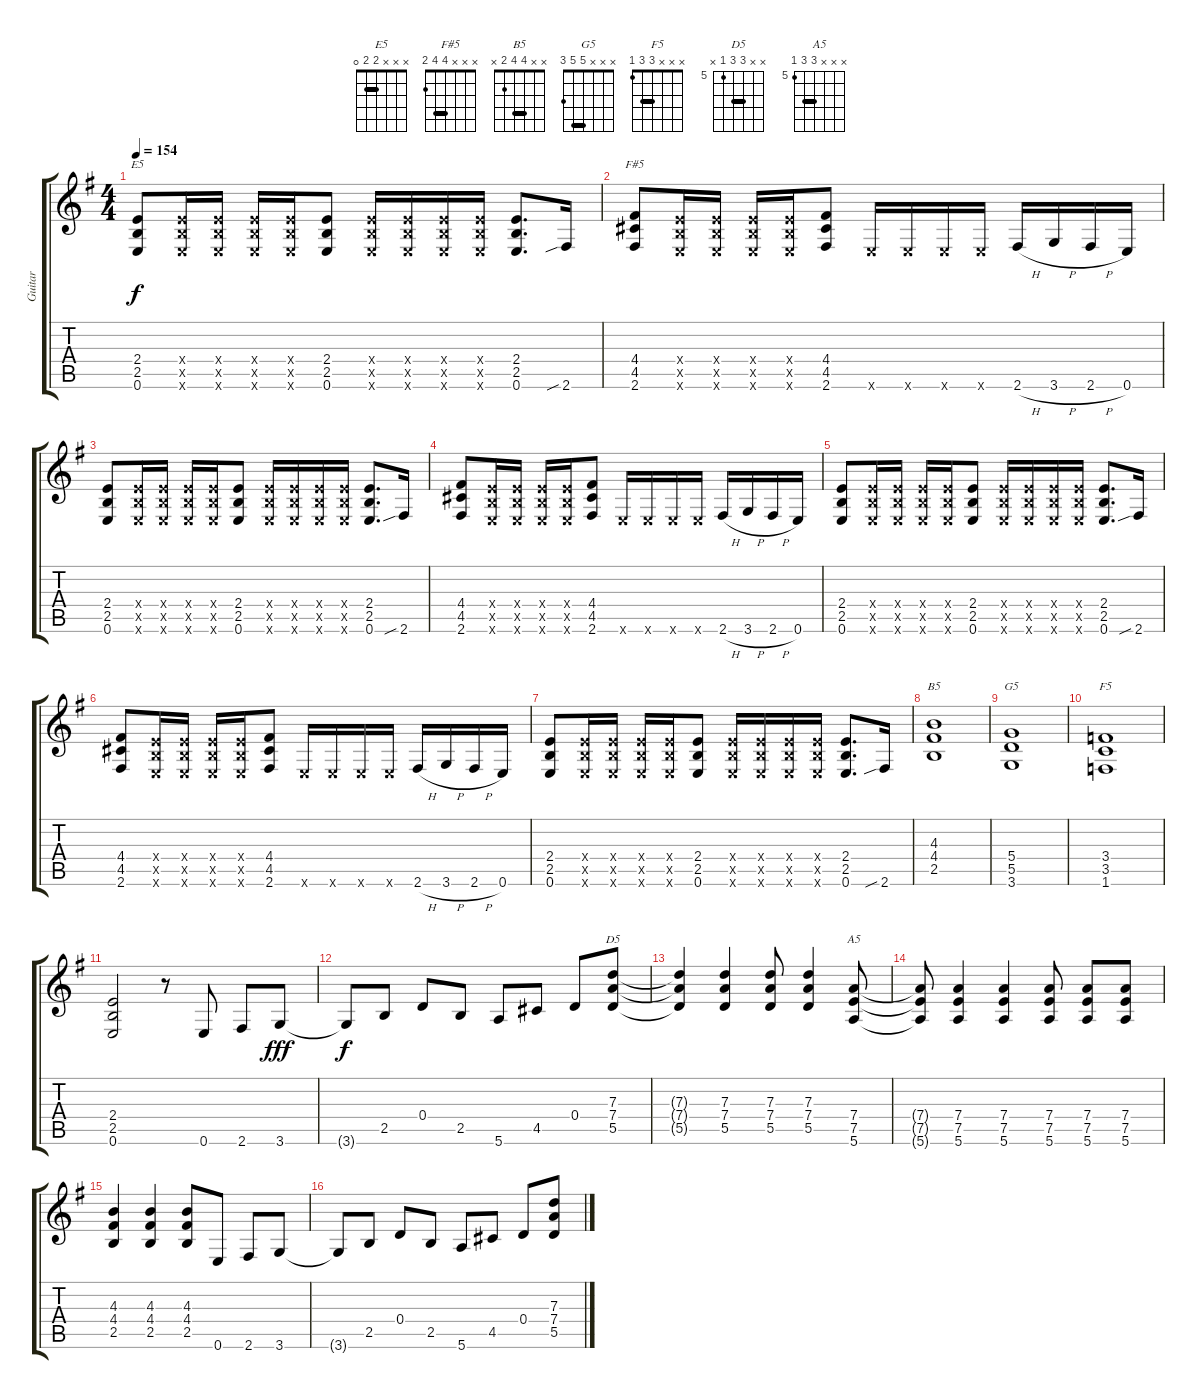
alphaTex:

\track ("Guitar" "Guitar") {instrument overdrivenguitar}
\staff {score tabs}
\tuning (E4 B3 G3 D3 A2 E2) {hide}
\chord ("E5" x x x 2 2 0) {barre 2}
\chord ("F#5" x x x 4 4 2) {barre 4}
\chord ("B5" x x 4 4 2 x) {barre 4}
\chord ("G5" x x x 5 5 3) {barre 5}
\chord ("F5" x x x 3 3 1) {barre 3}
\chord ("D5" x x 7 7 5 x) {firstfret 5 barre 7}
\chord ("A5" x x x 7 7 5) {firstfret 5 barre 7}
\ts (4 4)
\tempo 154
\clef g2
\ks g
(2.4 2.5 0.6).8{ch "E5" dy f} (2.4{x} 2.5{x} 0.6{x}).16 (2.4{x} 2.5{x} 0.6{x}).16 (2.4{x} 2.5{x} 0.6{x}).16 (2.4{x} 2.5{x} 0.6{x}).16 (2.4 2.5 0.6).8 (2.4{x} 2.5{x} 0.6{x}).16 (2.4{x} 2.5{x} 0.6{x}).16 (2.4{x} 2.5{x} 0.6{x}).16 (2.4{x} 2.5{x} 0.6{x}).16 (2.4 2.5 0.6).8{d} 2.6{sib}.16 |
(4.4 4.5 2.6).8{ch "F#5"} (2.4{x} 2.5{x} 0.6{x}).16 (2.4{x} 2.5{x} 0.6{x}).16 (2.4{x} 2.5{x} 0.6{x}).16 (2.4{x} 2.5{x} 0.6{x}).16 (4.4 4.5 2.6).8 0.6{x}.16 0.6{x}.16 0.6{x}.16 0.6{x}.16 2.6{h}.16 3.6{h}.16 2.6{h}.16 0.6.16 |
(2.4 2.5 0.6).8 (2.4{x} 2.5{x} 0.6{x}).16 (2.4{x} 2.5{x} 0.6{x}).16 (2.4{x} 2.5{x} 0.6{x}).16 (2.4{x} 2.5{x} 0.6{x}).16 (2.4 2.5 0.6).8 (2.4{x} 2.5{x} 0.6{x}).16 (2.4{x} 2.5{x} 0.6{x}).16 (2.4{x} 2.5{x} 0.6{x}).16 (2.4{x} 2.5{x} 0.6{x}).16 (2.4 2.5 0.6).8{d} 2.6{sib}.16 |
(4.4 4.5 2.6).8 (2.4{x} 2.5{x} 0.6{x}).16 (2.4{x} 2.5{x} 0.6{x}).16 (2.4{x} 2.5{x} 0.6{x}).16 (2.4{x} 2.5{x} 0.6{x}).16 (4.4 4.5 2.6).8 0.6{x}.16 0.6{x}.16 0.6{x}.16 0.6{x}.16 2.6{h}.16 3.6{h}.16 2.6{h}.16 0.6.16 |
(2.4 2.5 0.6).8 (2.4{x} 2.5{x} 0.6{x}).16 (2.4{x} 2.5{x} 0.6{x}).16 (2.4{x} 2.5{x} 0.6{x}).16 (2.4{x} 2.5{x} 0.6{x}).16 (2.4 2.5 0.6).8 (2.4{x} 2.5{x} 0.6{x}).16 (2.4{x} 2.5{x} 0.6{x}).16 (2.4{x} 2.5{x} 0.6{x}).16 (2.4{x} 2.5{x} 0.6{x}).16 (2.4 2.5 0.6).8{d} 2.6{sib}.16 |
(4.4 4.5 2.6).8 (2.4{x} 2.5{x} 0.6{x}).16 (2.4{x} 2.5{x} 0.6{x}).16 (2.4{x} 2.5{x} 0.6{x}).16 (2.4{x} 2.5{x} 0.6{x}).16 (4.4 4.5 2.6).8 0.6{x}.16 0.6{x}.16 0.6{x}.16 0.6{x}.16 2.6{h}.16 3.6{h}.16 2.6{h}.16 0.6.16 |
(2.4 2.5 0.6).8 (2.4{x} 2.5{x} 0.6{x}).16 (2.4{x} 2.5{x} 0.6{x}).16 (2.4{x} 2.5{x} 0.6{x}).16 (2.4{x} 2.5{x} 0.6{x}).16 (2.4 2.5 0.6).8 (2.4{x} 2.5{x} 0.6{x}).16 (2.4{x} 2.5{x} 0.6{x}).16 (2.4{x} 2.5{x} 0.6{x}).16 (2.4{x} 2.5{x} 0.6{x}).16 (2.4 2.5 0.6).8{d} 2.6{sib}.16 |
(4.3 4.4 2.5).1{ch "B5"} |
(5.4 5.5 3.6).1{ch "G5"} |
(3.4 3.5 1.6).1{ch "F5"} |
(2.4 2.5 0.6).2 r.8 0.6.8 2.6.8 3.6.8{dy fff} |
3.6{t}.8{dy f} 2.5.8 0.4.8 2.5.8 5.6.8 4.5.8 0.4.8 (7.3 7.4 5.5).8{ch "D5"} |
(7.3{t} 7.4{t} 5.5{t}).4 (7.3 7.4 5.5).4 (7.3 7.4 5.5).8 (7.3 7.4 5.5).4 (7.4 7.5 5.6).8{ch "A5"} |
(7.4{t} 7.5{t} 5.6{t}).8 (7.4 7.5 5.6).4 (7.4 7.5 5.6).4 (7.4 7.5 5.6).8 (7.4 7.5 5.6).8 (7.4 7.5 5.6).8 |
(4.3 4.4 2.5).4 (4.3 4.4 2.5).4 (4.3 4.4 2.5).8 0.6.8 2.6.8 3.6.8 |
3.6{t}.8 2.5.8 0.4.8 2.5.8 5.6.8 4.5.8 0.4.8 (7.3 7.4 5.5).8
